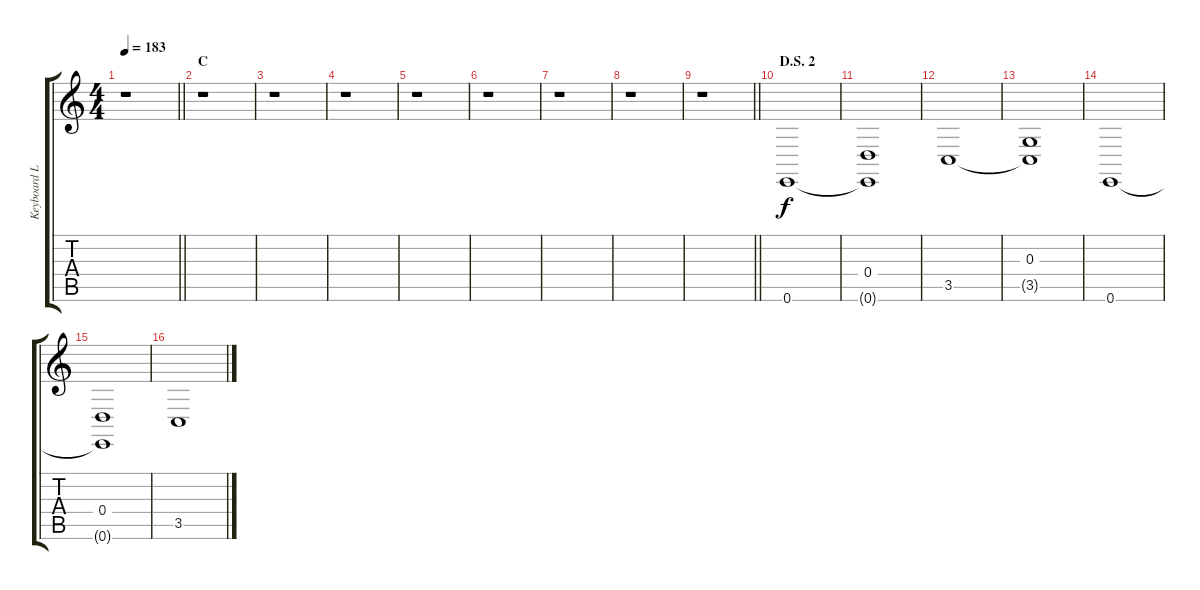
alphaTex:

\track ("Keyboard L" "Keyboard L") {instrument acousticgrandpiano}
\staff {score tabs}
\tuning (E4 B3 G3 D3 A2 E2) {hide}
\ts (4 4)
\tempo 183
\clef g2
\barLineRight lightlight
\ks c
r.1{dy f} |
\section ("" "C")
r.1 |
r.1 |
r.1 |
r.1 |
r.1 |
r.1 |
r.1 |
\barLineRight lightlight
r.1 |
\section ("" "D.S. 2")
0.6.1 |
(0.4 0.6{t}).1 |
3.5.1 |
(0.3 3.5{t}).1 |
0.6.1 |
(0.4 0.6{t}).1 |
3.5.1
